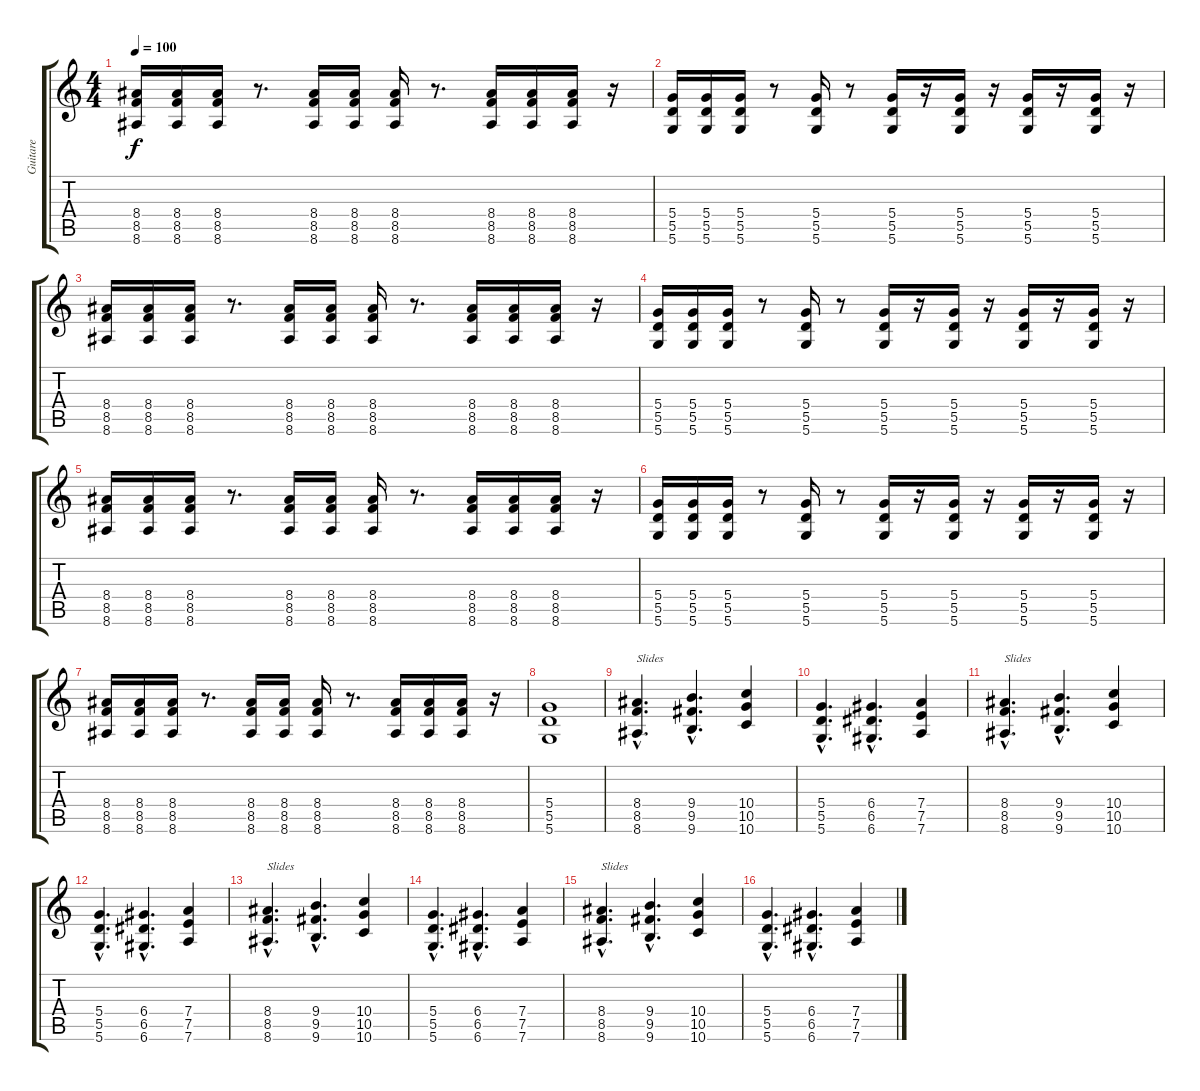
\track ("Guitare" "Guitare") {instrument distortionguitar}
\staff {score tabs}
\tuning (E4 B3 G3 D3 A2 D2) {hide}
\ts (4 4)
\tempo 100
\clef g2
\ks c
(8.4 8.5 8.6).16{dy f} (8.4 8.5 8.6).16 (8.4 8.5 8.6).16 r.8{d} (8.4 8.5 8.6).16 (8.4 8.5 8.6).16 (8.4 8.5 8.6).16 r.8{d} (8.4 8.5 8.6).16 (8.4 8.5 8.6).16 (8.4 8.5 8.6).16 r.16 |
(5.4 5.5 5.6).16 (5.4 5.5 5.6).16 (5.4 5.5 5.6).16 r.8 (5.4 5.5 5.6).16 r.8 (5.4 5.5 5.6).16 r.16 (5.4 5.5 5.6).16 r.16 (5.4 5.5 5.6).16 r.16 (5.4 5.5 5.6).16 r.16 |
(8.4 8.5 8.6).16 (8.4 8.5 8.6).16 (8.4 8.5 8.6).16 r.8{d} (8.4 8.5 8.6).16 (8.4 8.5 8.6).16 (8.4 8.5 8.6).16 r.8{d} (8.4 8.5 8.6).16 (8.4 8.5 8.6).16 (8.4 8.5 8.6).16 r.16 |
(5.4 5.5 5.6).16 (5.4 5.5 5.6).16 (5.4 5.5 5.6).16 r.8 (5.4 5.5 5.6).16 r.8 (5.4 5.5 5.6).16 r.16 (5.4 5.5 5.6).16 r.16 (5.4 5.5 5.6).16 r.16 (5.4 5.5 5.6).16 r.16 |
(8.4 8.5 8.6).16 (8.4 8.5 8.6).16 (8.4 8.5 8.6).16 r.8{d} (8.4 8.5 8.6).16 (8.4 8.5 8.6).16 (8.4 8.5 8.6).16 r.8{d} (8.4 8.5 8.6).16 (8.4 8.5 8.6).16 (8.4 8.5 8.6).16 r.16 |
(5.4 5.5 5.6).16 (5.4 5.5 5.6).16 (5.4 5.5 5.6).16 r.8 (5.4 5.5 5.6).16 r.8 (5.4 5.5 5.6).16 r.16 (5.4 5.5 5.6).16 r.16 (5.4 5.5 5.6).16 r.16 (5.4 5.5 5.6).16 r.16 |
(8.4 8.5 8.6).16 (8.4 8.5 8.6).16 (8.4 8.5 8.6).16 r.8{d} (8.4 8.5 8.6).16 (8.4 8.5 8.6).16 (8.4 8.5 8.6).16 r.8{d} (8.4 8.5 8.6).16 (8.4 8.5 8.6).16 (8.4 8.5 8.6).16 r.16 |
(5.4 5.5 5.6).1 |
(8.4{hac} 8.5{hac} 8.6{hac}).4{d txt "Slides"} (9.4{hac} 9.5{hac} 9.6{hac}).4{d} (10.4 10.5 10.6).4 |
(5.4{hac} 5.5{hac} 5.6{hac}).4{d} (6.4{hac} 6.5{hac} 6.6{hac}).4{d} (7.4 7.5 7.6).4 |
(8.4{hac} 8.5{hac} 8.6{hac}).4{d txt "Slides"} (9.4{hac} 9.5{hac} 9.6{hac}).4{d} (10.4 10.5 10.6).4 |
(5.4{hac} 5.5{hac} 5.6{hac}).4{d} (6.4{hac} 6.5{hac} 6.6{hac}).4{d} (7.4 7.5 7.6).4 |
(8.4{hac} 8.5{hac} 8.6{hac}).4{d txt "Slides"} (9.4{hac} 9.5{hac} 9.6{hac}).4{d} (10.4 10.5 10.6).4 |
(5.4{hac} 5.5{hac} 5.6{hac}).4{d} (6.4{hac} 6.5{hac} 6.6{hac}).4{d} (7.4 7.5 7.6).4 |
(8.4{hac} 8.5{hac} 8.6{hac}).4{d txt "Slides"} (9.4{hac} 9.5{hac} 9.6{hac}).4{d} (10.4 10.5 10.6).4 |
(5.4{hac} 5.5{hac} 5.6{hac}).4{d} (6.4{hac} 6.5{hac} 6.6{hac}).4{d} (7.4 7.5 7.6).4
